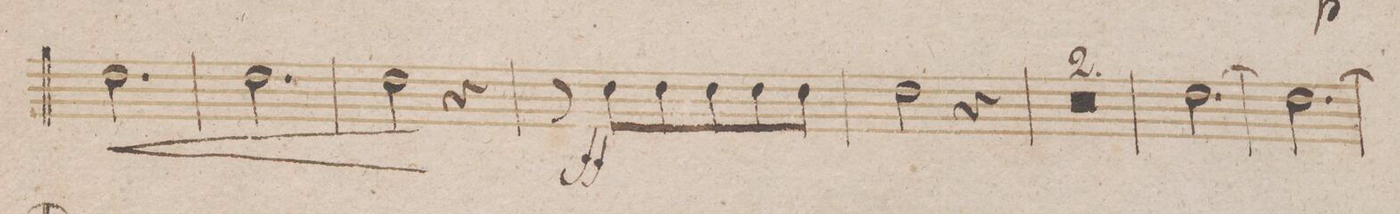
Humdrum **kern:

**kern	**dynam
*I"Corno 1mo in F.	*
*clefG2	*
*k[b-]	*
*met(c|)	*
*M3/4	*
2.g\	<
=161	=161
2.g\	.
=162	=162
2g\	[[
4r	.
=163	=163
8r	.
8g\L	ff
8g\	.
8g\	.
8g\	.
8g\J	.
=164	=164
2g\	.
4r	.
=165	=165
1.r	.
=166	=166
=167	=167
[2.g\	.
=168	=168
2.g\_	.
=169	=169
*-	*-
